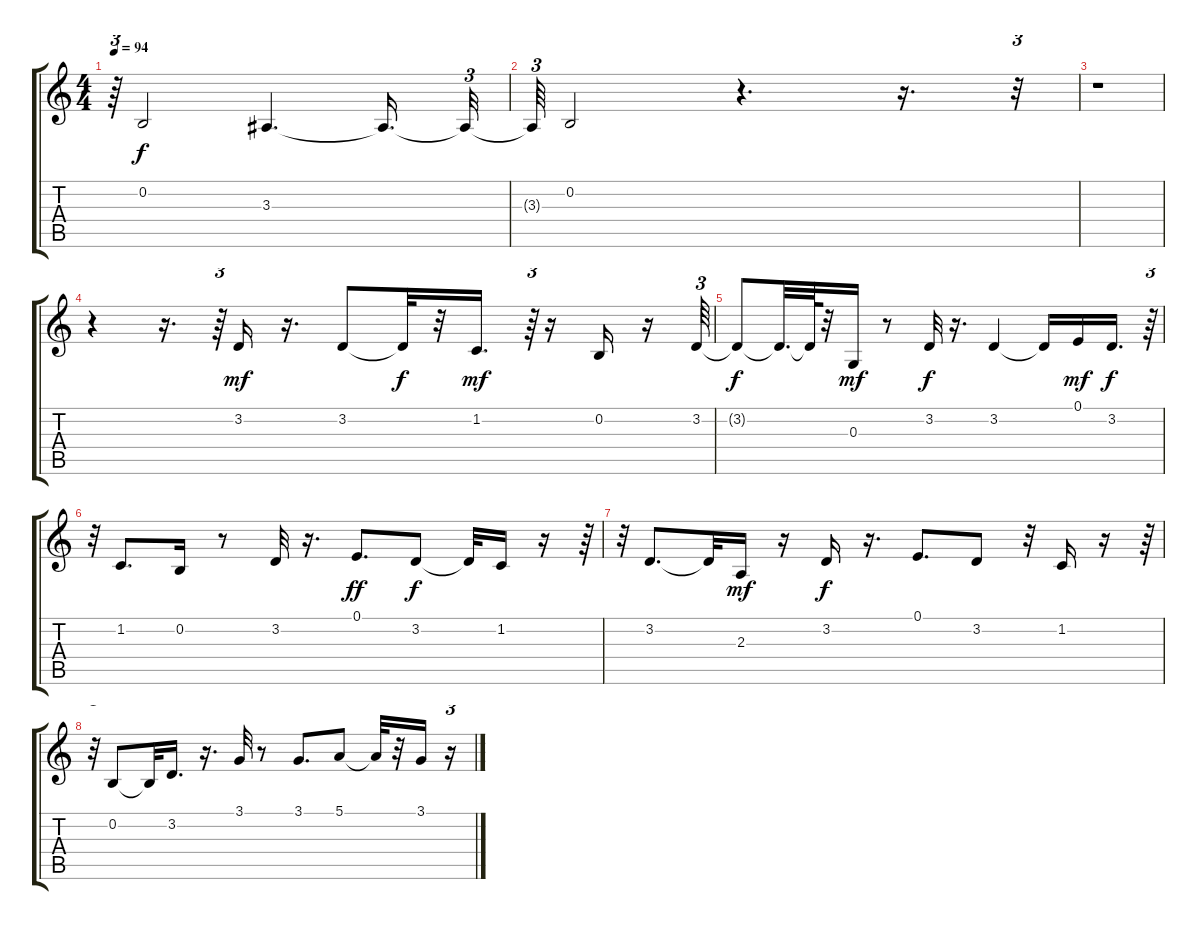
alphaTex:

\track "" {instrument voiceoohs}
\staff {score tabs}
\tuning (E4 B3 G3 D3 A2 E2) {hide}
\ts (4 4)
\tempo 94
\clef g2
\ks c
r.64{tu (3 2) dy f} 0.2.2 3.3.4{d} 3.3{t}.16{d} 3.3{t}.32{tu (3 2)} |
3.3{t}.64{tu (3 2)} 0.2.2 r.4{d} r.16{d} r.32{tu (3 2)} |
r.1 |
r.4 r.16{d} r.64{tu (3 2)} 3.2.16{dy mf} r.16{d} 3.2.8 3.2{t}.32{dy f} r.32 1.2.16{d dy mf} r.64{tu (3 2)} r.16 0.2.16 r.16 3.2.64{tu (3 2)} |
3.2{t}.8{dy f} 3.2{t}.32{d} 3.2{t}.64 r.32 0.3.16{dy mf} r.8 3.2.32{dy f} r.16{d} 3.2.4 3.2{t}.16 0.1.16{dy mf} 3.2.16{d dy f} r.64{tu (3 2)} |
r.32{tu (3 2)} 1.2.8{d} 0.2.16 r.8 3.2.32 r.16{d} 0.1.8{d dy ff} 3.2.8{dy f} 3.2{t}.32 1.2.16 r.16 r.64{tu (3 2)} |
r.32{tu (3 2)} 3.2.8{d} 3.2{t}.32 2.3.16{dy mf} r.16 3.2.16{dy f} r.16{d} 0.1.8{d} 3.2.8 r.32 1.2.16 r.16 r.64{tu (3 2)} |
r.32{tu (3 2)} 0.2.8 0.2{t}.32 3.2.16{d} r.16{d} 3.1.32 r.8 3.1.8{d} 5.1.8 5.1{t}.32 r.32 3.1.16 r.16{tu (3 2)}
